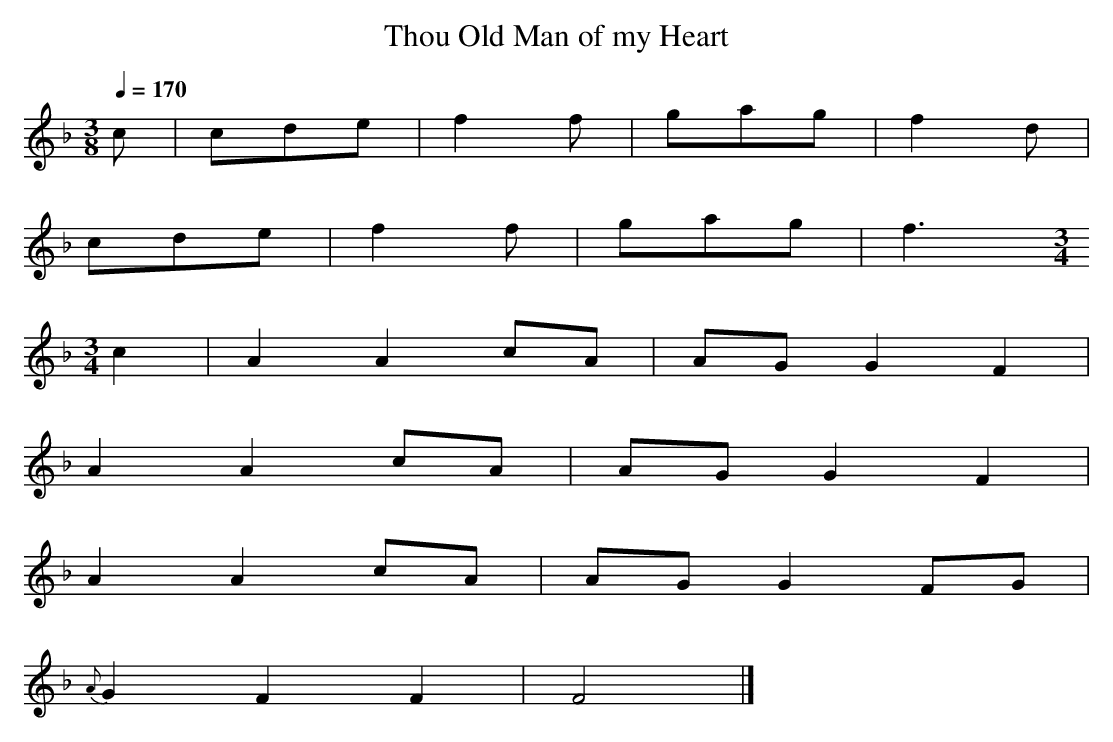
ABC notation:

X:1
T: Thou Old Man of my Heart
M: 3/8
L: 1/8
Q: 1/4=170
K: F % 1 flats
V: 1
c | cde | f2f | gag | f2d |
cde | f2f | gag | f3 [M:3/4][L:1/4]
c | AA c/A/ | A/G/ GF |
AAc/A/ | A/G/ GF |
AAc/A/ | A/G/ GF/G/ |
{A}GFF | F2 |]
